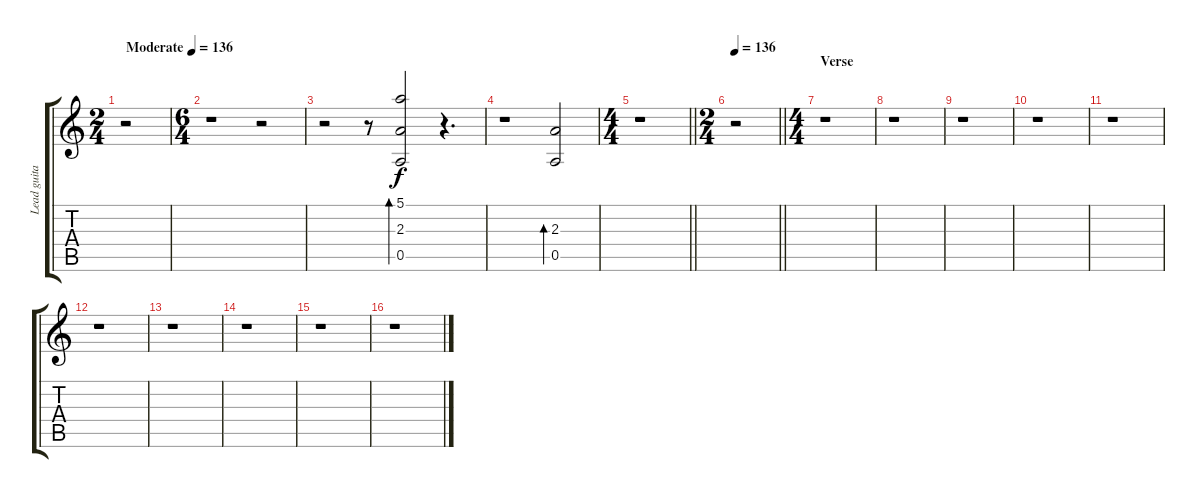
\track ("Lead guitar/Others" "Lead guita") {instrument distortionguitar}
\staff {score tabs}
\tuning (E4 B3 G3 D3 A2 E2) {hide}
\ts (2 4)
\tempo (136 "Moderate")
\tempo 68
\tempo (136 "Moderate")
\clef g2
\ks c
r.2{dy f volume 3 instrument harpsichord} |
\ts (6 4)
r.1 r.2 |
r.2 r.8 (5.1 2.3 0.5).2{bd 120} r.4{d} |
r.1 (2.3 0.5).2{bd 120} |
\ts (4 4)
\barLineRight lightlight
r.1{volume 16 balance 8 instrument distortionguitar} |
\ts (2 4)
\tempo 136
\barLineRight lightlight
r.2 |
\ts (4 4)
\section ("" "Verse")
r.1 |
r.1 |
r.1 |
r.1 |
r.1 |
r.1 |
r.1 |
r.1 |
r.1 |
r.1
